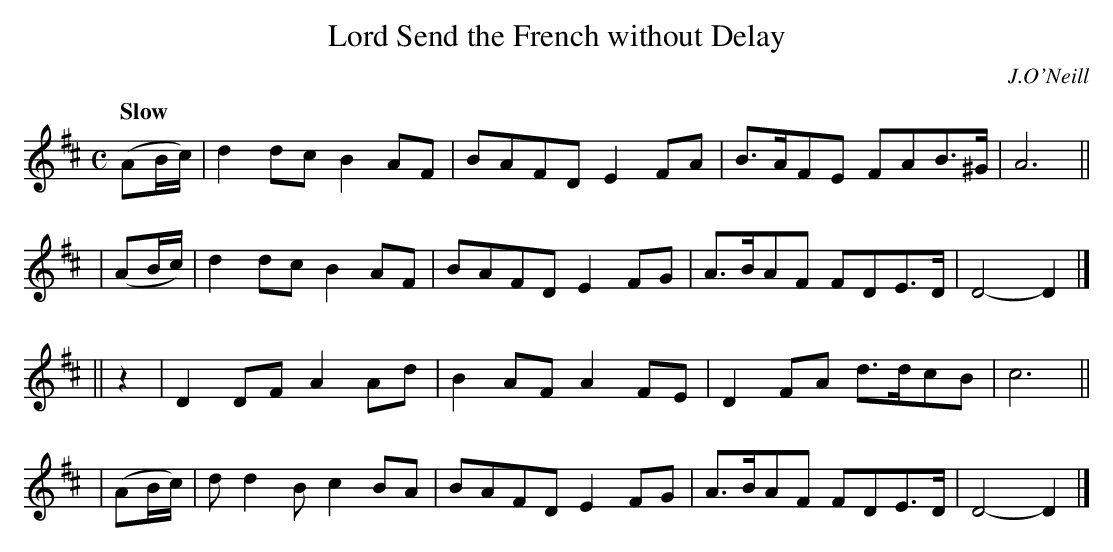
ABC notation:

X:1
T: Lord Send the French without Delay
O: J.O'Neill
Q: "Slow"
M: C
L: 1/8
K: D
  (AB/c/) | d2dc B2AF | BAFD E2FA | B>AFE FAB>^G | A6 ||
| (AB/c/) | d2dc B2AF | BAFD E2FG | A>BAF FDE>D  | D4-D2 |]
||     z2 | D2DF A2Ad | B2AF A2FE | D2FA  d>dcB  | c6 ||
| (AB/c/) | dd2B c2BA | BAFD E2FG | A>BAF FDE>D  | D4-D2 |]
